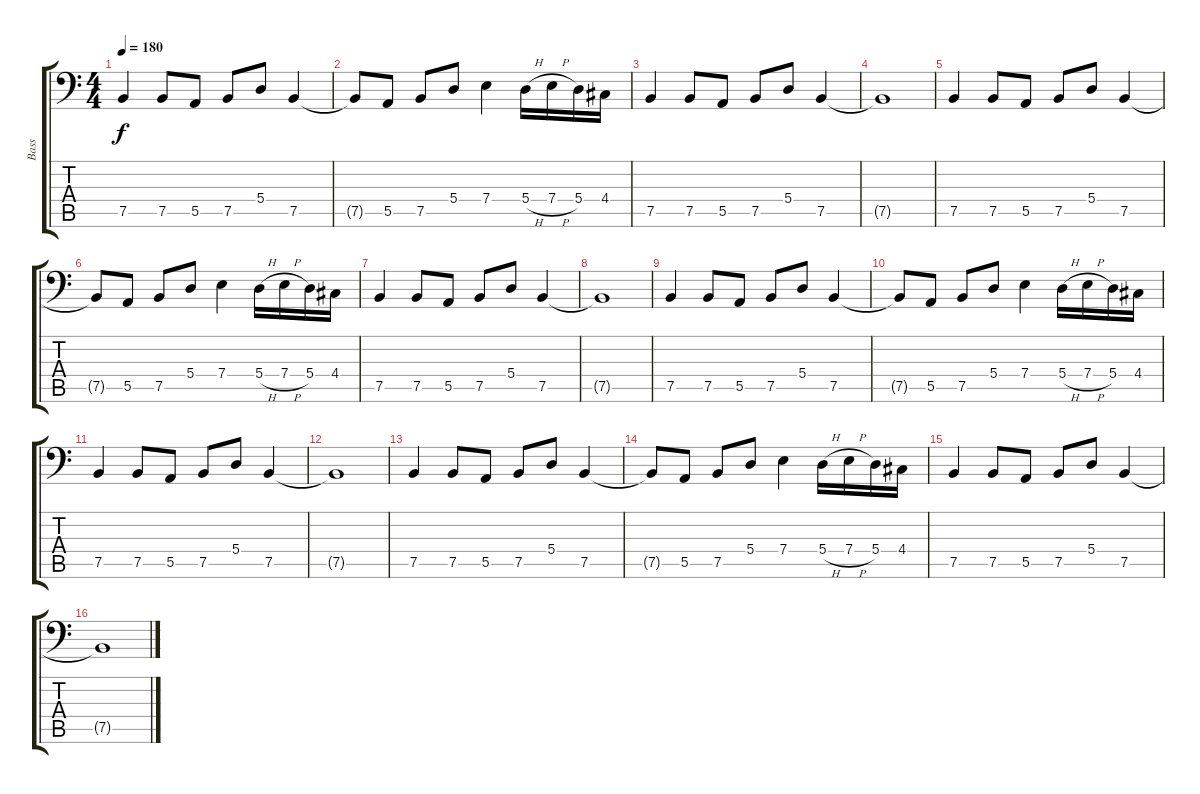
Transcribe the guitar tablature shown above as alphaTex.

\track ("Bass" "Bass") {instrument electricbasspick}
\staff {score tabs}
\tuning (C3 G2 D2 A1 E1 B0) {hide}
\ts (4 4)
\tempo 180
\clef f4
\ks c
7.5.4{dy f} 7.5.8 5.5.8 7.5.8 5.4.8 7.5.4 |
7.5{t}.8 5.5.8 7.5.8 5.4.8 7.4.4 5.4{h}.16 7.4{h}.16 5.4.16 4.4.16 |
7.5.4 7.5.8 5.5.8 7.5.8 5.4.8 7.5.4 |
7.5{t}.1 |
7.5.4 7.5.8 5.5.8 7.5.8 5.4.8 7.5.4 |
7.5{t}.8 5.5.8 7.5.8 5.4.8 7.4.4 5.4{h}.16 7.4{h}.16 5.4.16 4.4.16 |
7.5.4 7.5.8 5.5.8 7.5.8 5.4.8 7.5.4 |
7.5{t}.1 |
7.5.4 7.5.8 5.5.8 7.5.8 5.4.8 7.5.4 |
7.5{t}.8 5.5.8 7.5.8 5.4.8 7.4.4 5.4{h}.16 7.4{h}.16 5.4.16 4.4.16 |
7.5.4 7.5.8 5.5.8 7.5.8 5.4.8 7.5.4 |
7.5{t}.1 |
7.5.4 7.5.8 5.5.8 7.5.8 5.4.8 7.5.4 |
7.5{t}.8 5.5.8 7.5.8 5.4.8 7.4.4 5.4{h}.16 7.4{h}.16 5.4.16 4.4.16 |
7.5.4 7.5.8 5.5.8 7.5.8 5.4.8 7.5.4 |
7.5{t}.1
